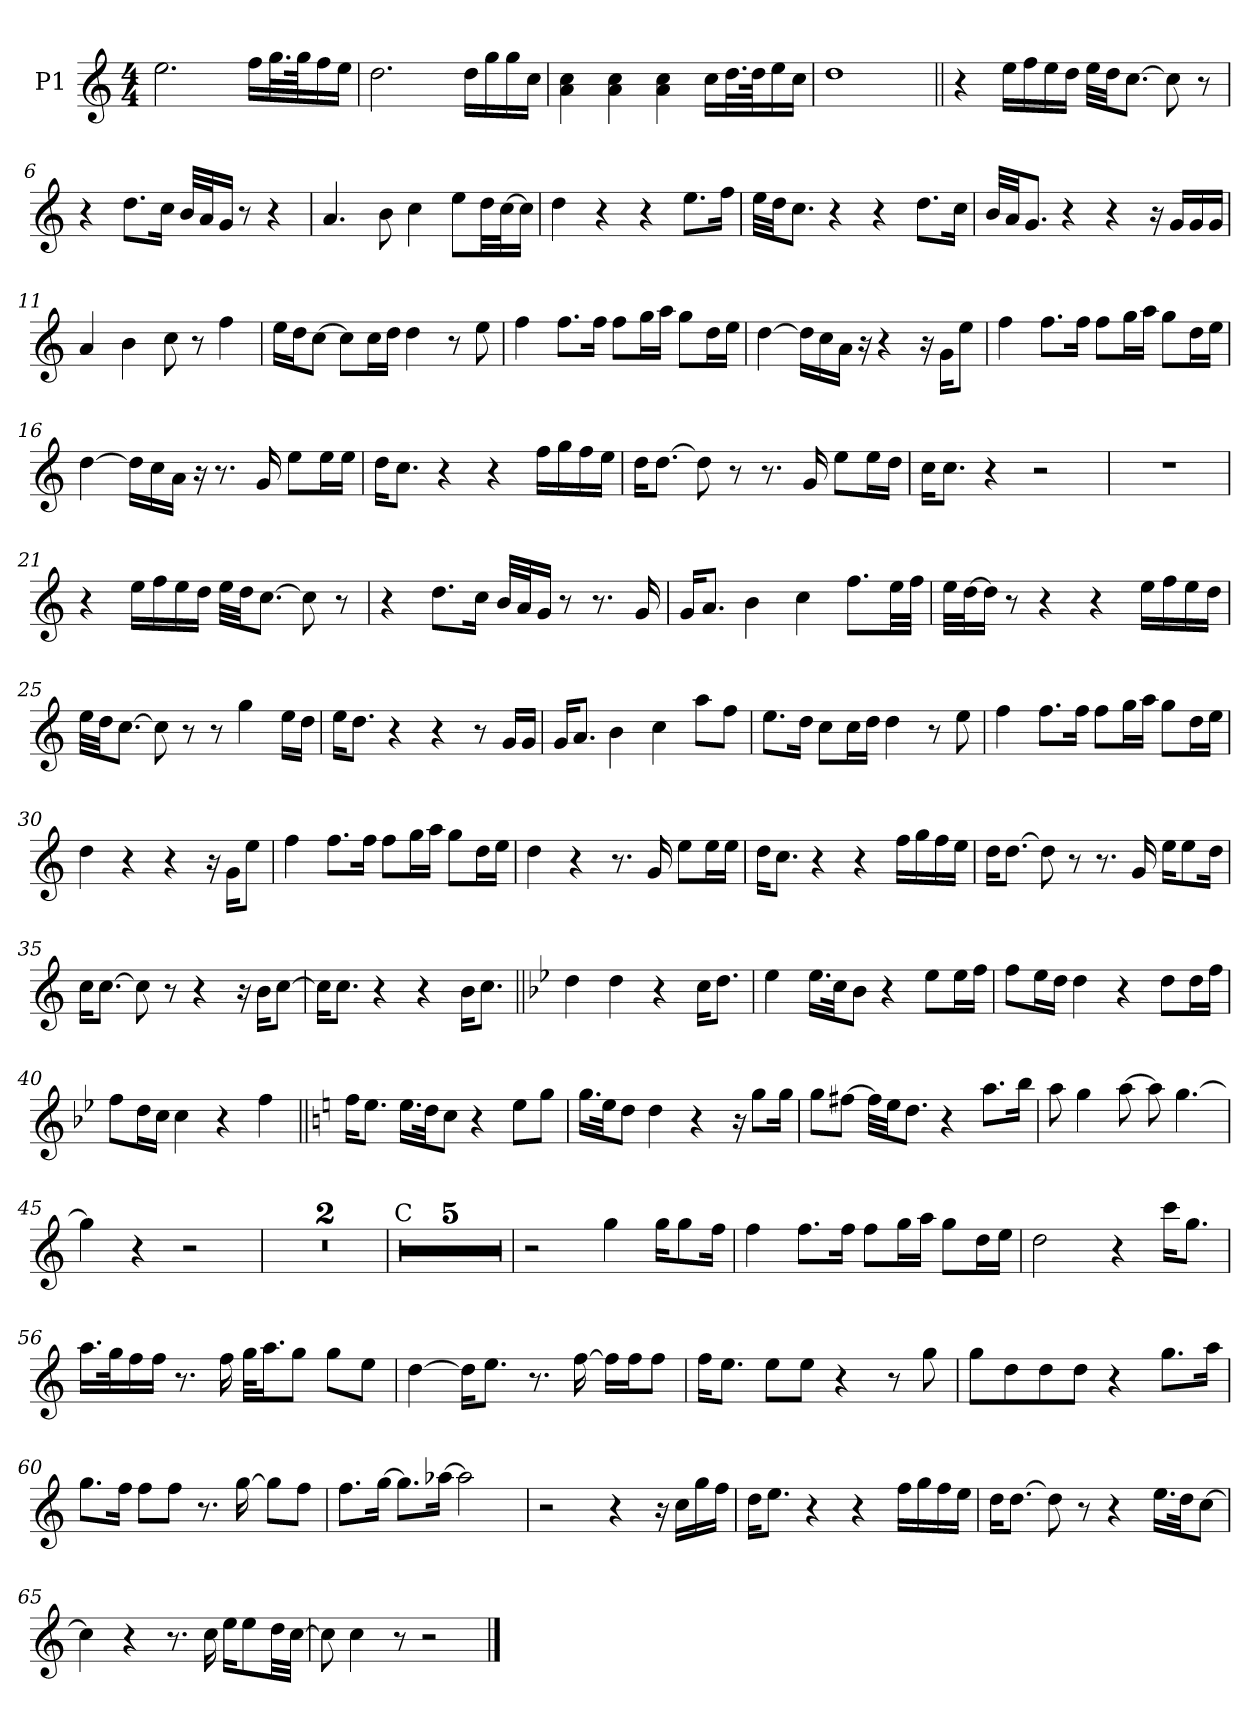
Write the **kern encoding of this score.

**kern
*part1
*staff1
*I"P1
*clefG2
*k[]
*M4/4
*MM66
=1
2.ee\
16ff\LL
32.gg\L
64gg\JK
16ff\
16ee\JJ
=2
2.dd\
16dd\LL
16gg\
16gg\
16cc\JJ
=3
4a\ 4cc\
4a\ 4cc\
4a\ 4cc\
16cc\LL
32.dd\L
64dd\JK
16ee\
16cc\JJ
=4
1dd
!!LO:LB:g=z
=5||
4r
16ee\LL
16ff\
16ee\
16dd\JJ
32ee\LLL
32dd\JJ
[>8.cc\J
8cc\]
8r
=6
4r
8.dd\L
16cc\Jk
32b/LLL
32a/J
16g/JJ
8r
4r
=7
4.a/
8b\
4cc\
8ee\L
32dd\LL
[>32cc\J
16cc\JJ]
=8
4dd\
4r
4r
8.ee\L
16ff\Jk
!!LO:LB:g=z
=9
32ee\LLL
32dd\JJ
8.cc\J
4r
4r
8.dd\L
16cc\Jk
=10
32b/LLL
32a/JJ
8.g/J
4r
4r
16r
16g/LL
16g/
16g/JJ
=11
4a/
4b\
8cc\
8r
4ff\
=12
16ee\LL
16dd\J
[>8cc\J
8cc\L]
16cc\L
16dd\JJ
4dd\
8r
8ee\
!!LO:LB:g=z
=13
4ff\
8.ff\L
16ff\Jk
8ff\L
16gg\L
16aa\JJ
8gg\L
16dd\L
16ee\JJ
=14
[>4dd\
16dd\LL]
16cc\
16a\JJ
16r
4r
16r
16g\KL
8ee\J
=15
4ff\
8.ff\L
16ff\Jk
8ff\L
16gg\L
16aa\JJ
8gg\L
16dd\L
16ee\JJ
=16
[>4dd\
16dd\LL]
16cc\
16a\JJ
16r
8.r
16g/
8ee\L
16ee\L
16ee\JJ
!!LO:LB:g=z
=17
16dd\KL
8.cc\J
4r
4r
16ff\LL
16gg\
16ff\
16ee\JJ
=18
16dd\KL
[>8.dd\J
8dd\]
8r
8.r
16g/
8ee\L
16ee\L
16dd\JJ
=19
16cc\KL
8.cc\J
4r
2r
=20
1r
=21
4r
16ee\LL
16ff\
16ee\
16dd\JJ
32ee\LLL
32dd\JJ
[>8.cc\J
8cc\]
8r
!!LO:LB:g=z
=22
4r
8.dd\L
16cc\Jk
32b/LLL
32a/J
16g/JJ
8r
8.r
16g/
=23
16g/KL
8.a/J
4b\
4cc\
8.ff\L
32ee\LL
32ff\JJJ
=24
32ee\LLL
[>32dd\J
16dd\JJ]
8r
4r
4r
16ee\LL
16ff\
16ee\
16dd\JJ
=25
32ee\LLL
32dd\JJ
[>8.cc\J
8cc\]
8r
8r
4gg\
16ee\LL
16dd\JJ
!!LO:LB:g=z
=26
16ee\KL
8.dd\J
4r
4r
8r
16g/LL
16g/JJ
=27
16g/KL
8.a/J
4b\
4cc\
8aa\L
8ff\J
=28
8.ee\L
16dd\Jk
8cc\L
16cc\L
16dd\JJ
4dd\
8r
8ee\
=29
4ff\
8.ff\L
16ff\Jk
8ff\L
16gg\L
16aa\JJ
8gg\L
16dd\L
16ee\JJ
!!LO:LB:g=z
=30
4dd\
4r
4r
16r
16g\KL
8ee\J
=31
4ff\
8.ff\L
16ff\Jk
8ff\L
16gg\L
16aa\JJ
8gg\L
16dd\L
16ee\JJ
=32
4dd\
4r
8.r
16g/
8ee\L
16ee\L
16ee\JJ
=33
16dd\KL
8.cc\J
4r
4r
16ff\LL
16gg\
16ff\
16ee\JJ
!!LO:LB:g=z
=34
16dd\KL
[>8.dd\J
8dd\]
8r
8.r
16g/
16ee\KL
8ee\
16dd\Jk
=35
16cc\KL
[>8.cc\J
8cc\]
8r
4r
16r
16b\KL
[>8cc\J
=36
16cc\KL]
8.cc\J
4r
4r
16b\KL
8.cc\J
=37||
*k[b-e-]
*B-:
4dd\
4dd\
4r
16cc\KL
8.dd\J
!!LO:LB:g=z
=38
4ee-\
16.ee-\LL
32cc\JK
8b-\J
4r
8ee-\L
16ee-\L
16ff\JJ
=39
8ff\L
16ee-\L
16dd\JJ
4dd\
4r
8dd\L
16dd\L
16ff\JJ
=40
8ff\L
16dd\L
16cc\JJ
4cc\
4r
4ff\
=41||
*k[]
*C:
16ff\KL
8.ee\J
16.ee\LL
32dd\JK
8cc\J
4r
8ee\L
8gg\J
!!LO:PB:g=z
=42
16.gg\LL
32ee\JK
8dd\J
4dd\
4r
16r
8gg\L
16gg\Jk
=43
8gg\L
[>8ff#X\J
32ff#\LLL]
32ee\JJ
8.dd\J
4r
8.aa\L
16bb\Jk
=44
8aa\
4gg\
[>8aa\
8aa\]
[>4.gg\
=45
4gg\]
4r
2r
=46
1r
=47
1r
!!LO:LB:g=z
=48
!LO:TX:a:t=C
1r
=49
1r
=50
1r
=51
1r
=52
1r
=53
2r
4gg\
16gg\KL
8gg\
16ff\Jk
=54
4ff\
8.ff\L
16ff\Jk
8ff\L
16gg\L
16aa\JJ
8gg\L
16dd\L
16ee\JJ
!!LO:LB:g=z
=55
2dd\
4r
16ccc\KL
8.gg\J
=56
16.aa\LL
32gg\K
16ff\
16ff\JJ
8.r
16ff\
32gg\KLL
16.aa\J
8gg\J
8gg\L
8ee\J
=57
[>4dd\
16dd\KL]
8.ee\J
8.r
[>16ff\
16ff\LL]
16ff\J
8ff\J
=58
16ff\KL
8.ee\J
8ee\L
8ee\J
4r
8r
8gg\
!!LO:LB:g=z
=59
8gg\L
8dd\
8dd\
8dd\J
4r
8.gg\L
16aa\Jk
=60
8.gg\L
16ff\Jk
8ff\L
8ff\J
8.r
[>16gg\
8gg\L]
8ff\J
=61
8.ff\L
[>16gg\Jk
8.gg\L]
[>16aa-X\Jk
2aa-\]
=62
2r
4r
16r
16cc\LL
16gg\
16ff\JJ
!!LO:LB:g=z
=63
16dd\KL
8.ee\J
4r
4r
16ff\LL
16gg\
16ff\
16ee\JJ
=64
16dd\KL
[>8.dd\J
8dd\]
8r
4r
16.ee\LL
32dd\JK
[>8cc\J
=65
4cc\]
4r
8.r
16cc\
16ee\KL
8ee\
32dd\LL
[>32cc\JJJ
=66
8cc\]
4cc\
8r
2r
==
*-
